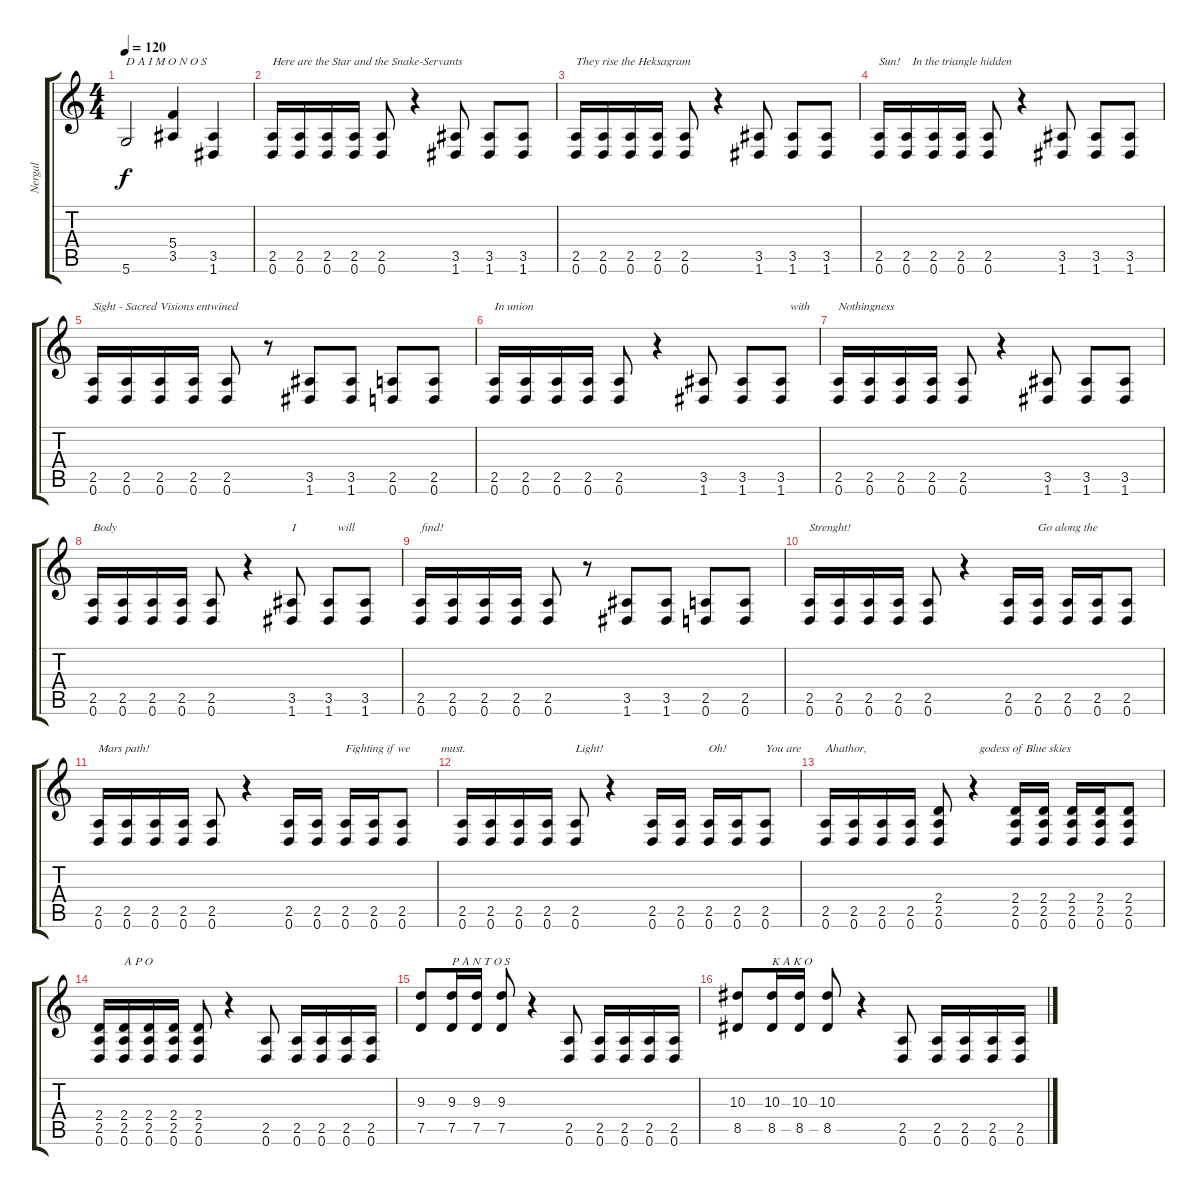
\track ("Nergal" "Nergal") {instrument distortionguitar}
\staff {score tabs}
\tuning (D4 A3 F3 C3 G2 D2) {hide}
\ts (4 4)
\tempo 120
\clef g2
\ks c
5.6.2{txt "D A I M O N O S" dy f} (5.4 3.5).4 (3.5 1.6).4 |
(2.5 0.6).16{txt "Here are the Star and the Snake-Servants"} (2.5 0.6).16 (2.5 0.6).16 (2.5 0.6).16 (2.5 0.6).8 r.4 (3.5 1.6).8 (3.5 1.6).8 (3.5 1.6).8 |
(2.5 0.6).16{txt "They rise the Heksagram"} (2.5 0.6).16 (2.5 0.6).16 (2.5 0.6).16 (2.5 0.6).8 r.4 (3.5 1.6).8 (3.5 1.6).8 (3.5 1.6).8 |
(2.5 0.6).16{txt "Sun!    In the triangle hidden"} (2.5 0.6).16 (2.5 0.6).16 (2.5 0.6).16 (2.5 0.6).8 r.4 (3.5 1.6).8 (3.5 1.6).8 (3.5 1.6).8 |
(2.5 0.6).16{txt "Sight - Sacred Visions entwined"} (2.5 0.6).16 (2.5 0.6).16 (2.5 0.6).16 (2.5 0.6).8 r.8 (3.5 1.6).8 (3.5 1.6).8 (2.5 0.6).8 (2.5 0.6).8 |
(2.5 0.6).16{txt "In union"} (2.5 0.6).16 (2.5 0.6).16 (2.5 0.6).16 (2.5 0.6).8 r.4 (3.5 1.6).8 (3.5 1.6).8 (3.5 1.6).8{txt "   with"} |
(2.5 0.6).16{txt "Nothingness"} (2.5 0.6).16 (2.5 0.6).16 (2.5 0.6).16 (2.5 0.6).8 r.4 (3.5 1.6).8 (3.5 1.6).8 (3.5 1.6).8 |
(2.5 0.6).16{txt "Body"} (2.5 0.6).16 (2.5 0.6).16 (2.5 0.6).16 (2.5 0.6).8 r.4 (3.5 1.6).8{txt "I"} (3.5 1.6).8{txt "   will"} (3.5 1.6).8 |
(2.5 0.6).16{txt "find!"} (2.5 0.6).16 (2.5 0.6).16 (2.5 0.6).16 (2.5 0.6).8 r.8 (3.5 1.6).8 (3.5 1.6).8 (2.5 0.6).8 (2.5 0.6).8 |
(2.5 0.6).16{txt "Strenght!"} (2.5 0.6).16 (2.5 0.6).16 (2.5 0.6).16 (2.5 0.6).8 r.4 (2.5 0.6).16 (2.5 0.6).16{txt "Go along the"} (2.5 0.6).16 (2.5 0.6).16 (2.5 0.6).8 |
(2.5 0.6).16{txt "Mars path!"} (2.5 0.6).16 (2.5 0.6).16 (2.5 0.6).16 (2.5 0.6).8 r.4 (2.5 0.6).16 (2.5 0.6).16 (2.5 0.6).16{txt "Fighting if we"} (2.5 0.6).16 (2.5 0.6).8{txt "             must."} |
(2.5 0.6).16 (2.5 0.6).16 (2.5 0.6).16 (2.5 0.6).16 (2.5 0.6).8{txt "Light!"} r.4 (2.5 0.6).16 (2.5 0.6).16 (2.5 0.6).16{txt "Oh!"} (2.5 0.6).16 (2.5 0.6).8{txt "You are"} |
(2.5 0.6).16{txt "Ahathor,"} (2.5 0.6).16 (2.5 0.6).16 (2.5 0.6).16 (2.4 2.5 0.6).8 r.4{txt "  godess of Blue skies"} (2.4 2.5 0.6).16 (2.4 2.5 0.6).16 (2.4 2.5 0.6).16 (2.4 2.5 0.6).16 (2.4 2.5 0.6).8 |
(2.4 2.5 0.6).16 (2.4 2.5 0.6).16{txt "A P O"} (2.4 2.5 0.6).16 (2.4 2.5 0.6).16 (2.4 2.5 0.6).8 r.4 (2.5 0.6).8 (2.5 0.6).16 (2.5 0.6).16 (2.5 0.6).16 (2.5 0.6).16 |
(9.3 7.5).8 (9.3 7.5).16{txt "P A N T O S"} (9.3 7.5).16 (9.3 7.5).8 r.4 (2.5 0.6).8 (2.5 0.6).16 (2.5 0.6).16 (2.5 0.6).16 (2.5 0.6).16 |
(10.3 8.5).8 (10.3 8.5).16{txt "K A K O"} (10.3 8.5).16 (10.3 8.5).8 r.4 (2.5 0.6).8 (2.5 0.6).16 (2.5 0.6).16 (2.5 0.6).16 (2.5 0.6).16
